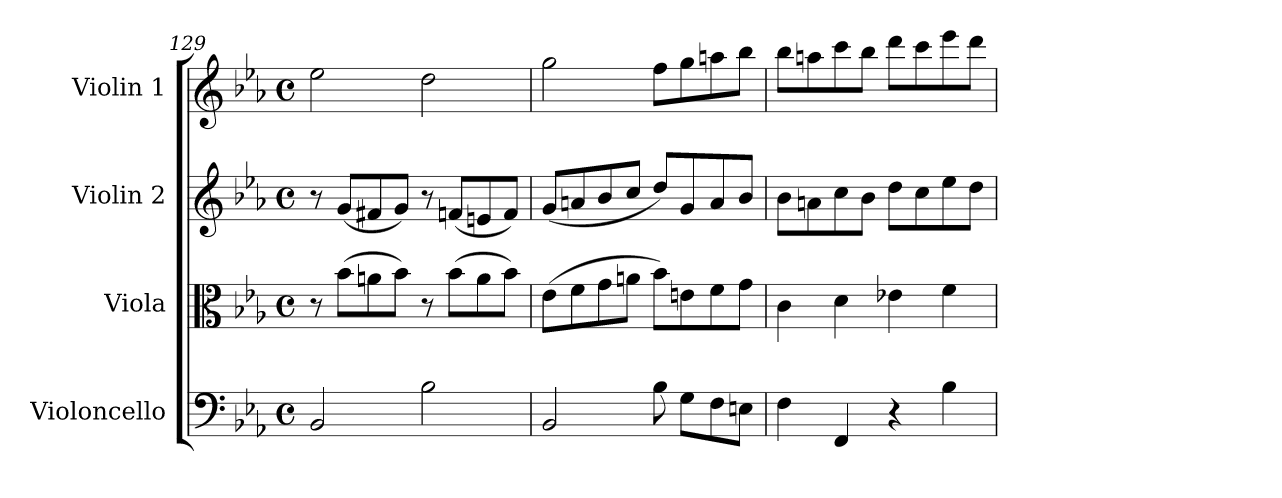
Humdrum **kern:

**kern	**kern	**kern	**kern
*part4	*part3	*part2	*part1
*staff4	*staff3	*staff2	*staff1
*I"Violoncello	*I"Viola	*I"Violin 2	*I"Violin 1
*I'Vc	*I'Vla	*I'Vln	*I'Vln
!!LO:PB:g=z
*clefF4	*clefC3	*clefG2	*clefG2
*k[b-e-a-]	*k[b-e-a-]	*k[b-e-a-]	*k[b-e-a-]
*M4/4	*M4/4	*M4/4	*M4/4
*met(c)	*met(c)	*met(c)	*met(c)
=129	=129	=129	=129
2BB-/	8r	8r	2ee-\
.	(8b-\L	(8g/L	.
.	8an\	8f#X/	.
.	8b-\J)	8g/J)	.
2B-\	8r	8r	2dd\
.	(8b-\L	(8fn/L	.
.	8a\	8en/	.
.	8b-\J)	8f/J)	.
=130	=130	=130	=130
2BB-/	(8e-\L	(8g/L	2gg\
.	8f\	8an/	.
.	8g\	8b-/	.
.	8an\J	8cc/J	.
8B-\	8b-\L)	8dd/L)	8ff\L
8G\L	8en\	8g/	8gg\
8F\	8f\	8a/	8aan\
8En\J	8g\J	8b-/J	8bb-\J
=131	=131	=131	=131
4F\	4c\	8b-\L	8bb-\L
.	.	8an\	8aan\
4FF/	4d\	8cc\	8ccc\
.	.	8b-\J	8bb-\J
4r	4e-X\	8dd\L	8ddd\L
.	.	8cc\	8ccc\
4B-\	4f\	8ee-\	8eee-\
.	.	8dd\J	8ddd\J
=	=	=	=
*-	*-	*-	*-
